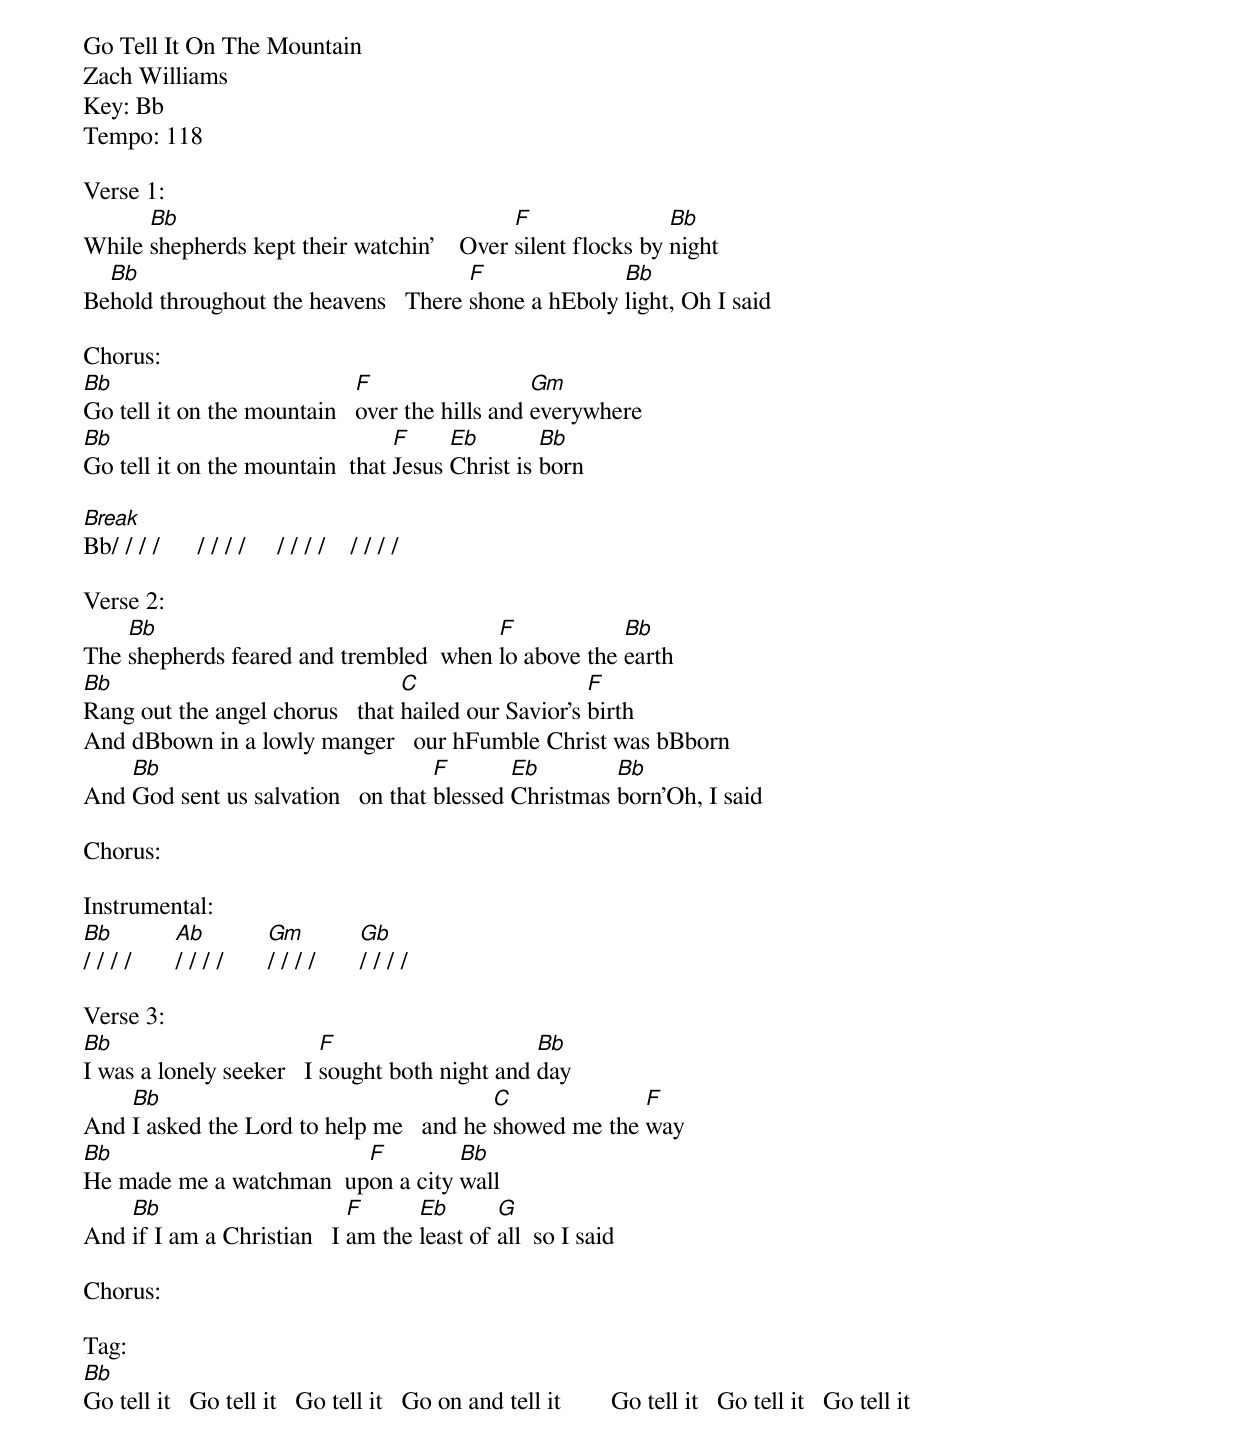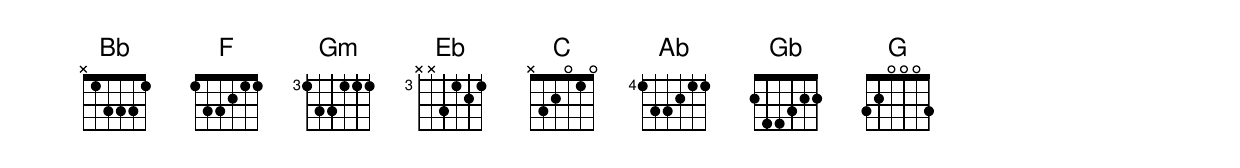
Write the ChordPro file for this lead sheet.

Go Tell It On The Mountain
Zach Williams
Key: Bb
Tempo: 118

Verse 1:
While [Bb]shepherds kept their watchin'    Over [F]silent flocks by [Bb]night
Be[Bb]hold throughout the heavens   There [F]shone a hEboly [Bb]light, Oh I said

Chorus:
[Bb]Go tell it on the mountain   [F]over the hills and [Gm]everywhere
[Bb]Go tell it on the mountain  that [F]Jesus [Eb]Christ is [Bb]born

[Break]Bb/ / / /      / / / /     / / / /    / / / /

Verse 2:
The [Bb]shepherds feared and trembled  when [F]lo above the [Bb]earth
[Bb]Rang out the angel chorus   that [C]hailed our Savior's [F]birth
And dBbown in a lowly manger   our hFumble Christ was bBborn
And [Bb]God sent us salvation   on that [F]blessed [Eb]Christmas [Bb]born'Oh, I said

Chorus:

Instrumental:
[Bb]/ / / /       [Ab]/ / / /       [Gm]/ / / /       [Gb]/ / / /

Verse 3:
[Bb]I was a lonely seeker   I [F]sought both night and [Bb]day
And [Bb]I asked the Lord to help me   and he [C]showed me the [F]way
[Bb]He made me a watchman  up[F]on a city [Bb]wall
And [Bb]if I am a Christian   I [F]am the [Eb]least of [G]all  so I said

Chorus:

Tag:
[Bb]Go tell it   Go tell it   Go tell it   Go on and tell it        Go tell it   Go tell it   Go tell it
